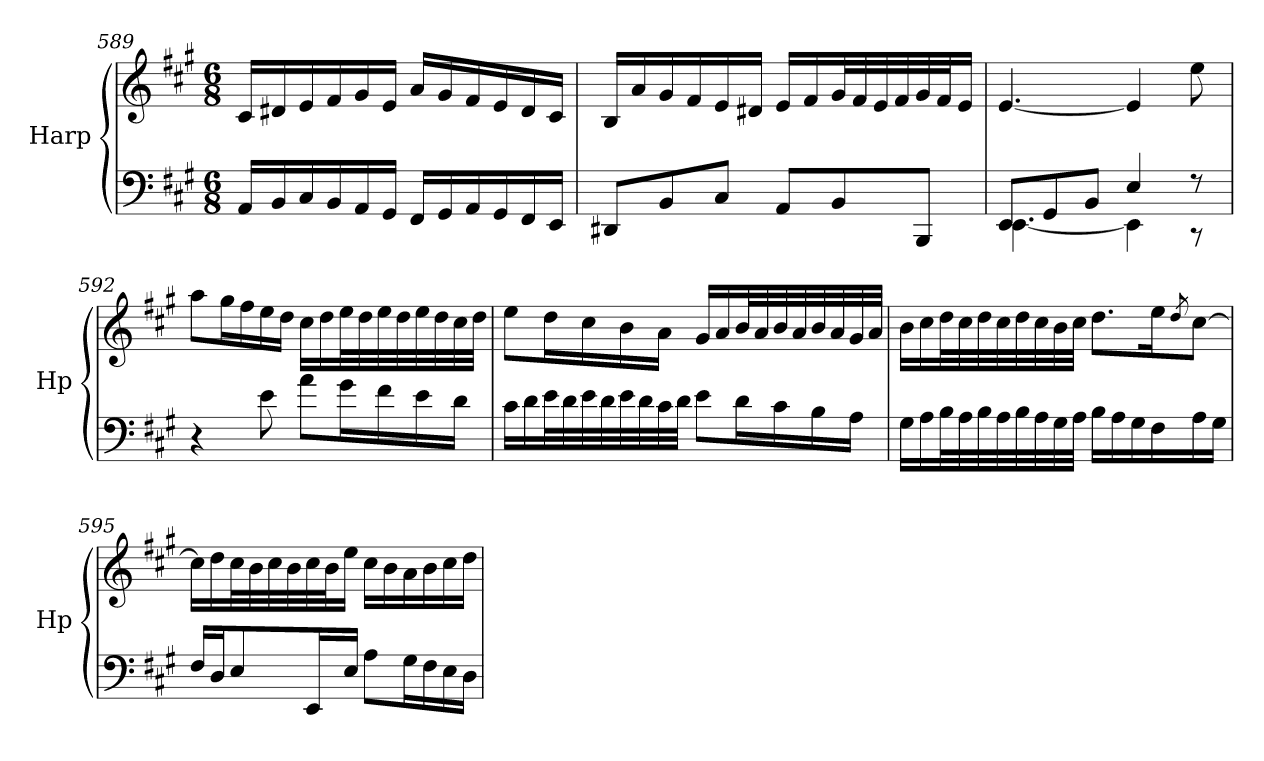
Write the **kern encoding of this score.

**kern	**kern
*part1	*part1
*staff2	*staff1
*I"Harp	*
*I'Hp	*
*clefF4	*clefG2
*k[f#c#g#]	*k[f#c#g#]
*M6/8	*M6/8
=589	=589
16AA/LL	16c#/LL
16BB/	16d#X/
16C#/	16e/
16BB/	16f#/
16AA/	16g#/
16GG#/JJ	16e/JJ
16FF#/LL	16a/LL
16GG#/	16g#/
16AA/	16f#/
16GG#/	16e/
16FF#/	16d#/
16EE/JJ	16c#/JJ
=590	=590
8DD#X/L	16B/LL
.	16a/
8BB/	16g#/
.	16f#/
8C#/J	16e/
.	16d#X/JJ
8AA/L	16e/LL
.	16f#/
8BB/	32g#/L
.	32f#/
.	32e/
.	32f#/
8BBB/J	32g#/
.	32f#/J
.	16e/JJ
!!LO:PB:g=z
=591	=591
*^	*
8EE/L	[4.EE\	[4.e/
8GG#/	.	.
8BB/J	.	.
4E/	4EE\]	4e/]
8r	8r	8ee\
*v	*v	*
=592	=592
4r	8aa\L
.	16gg#\L
.	16ff#\
8e\	16ee\
.	16dd\JJ
8a\L	16cc#\LL
.	16dd\
16g#\L	32ee\L
.	32dd\
16f#\	32ee\
.	32dd\
16e\	32ee\
.	32dd\
16d\JJ	32cc#\
.	32dd\JJJ
!!LO:LB:g=z
=593	=593
16c#\LL	8ee\L
16d\	.
32e\L	16dd\L
32d\	.
32e\	16cc#\
32d\	.
32e\	16b\
32d\	.
32c#\	16a\JJ
32d\JJJ	.
8e\L	16g#/LL
.	16a/
16d\L	32b/L
.	32a/
16c#\	32b/
.	32a/
16B\	32b/
.	32a/
16A\JJ	32g#/
.	32a/JJJ
=594	=594
16G#\LL	16b\LL
16A\	16cc#\
32B\L	32dd\L
32A\	32cc#\
32B\	32dd\
32A\	32cc#\
32B\	32dd\
32A\	32cc#\
32G#\	32b\
32A\JJJ	32cc#\JJJ
16B\LL	8.dd\L
16A\	.
16G#\	.
16F#\	16ee\K
.	8qdd/
16A\	[8cc#\J
16G#\JJ	.
!!LO:LB:g=z
=595	=595
16F#/LL	16cc#\LL]
16D/J	16dd\
8E/	32cc#\L
.	32b\
.	32cc#\
.	32b\
16EE/L	32cc#\
.	32b\J
16E/JJ	16ee\JJ
8A\L	16cc#\LL
.	16b\
16G#\L	16a\
16F#\	16b\
16E\	16cc#\
16D\JJ	16dd\JJ
=	=
*-	*-
